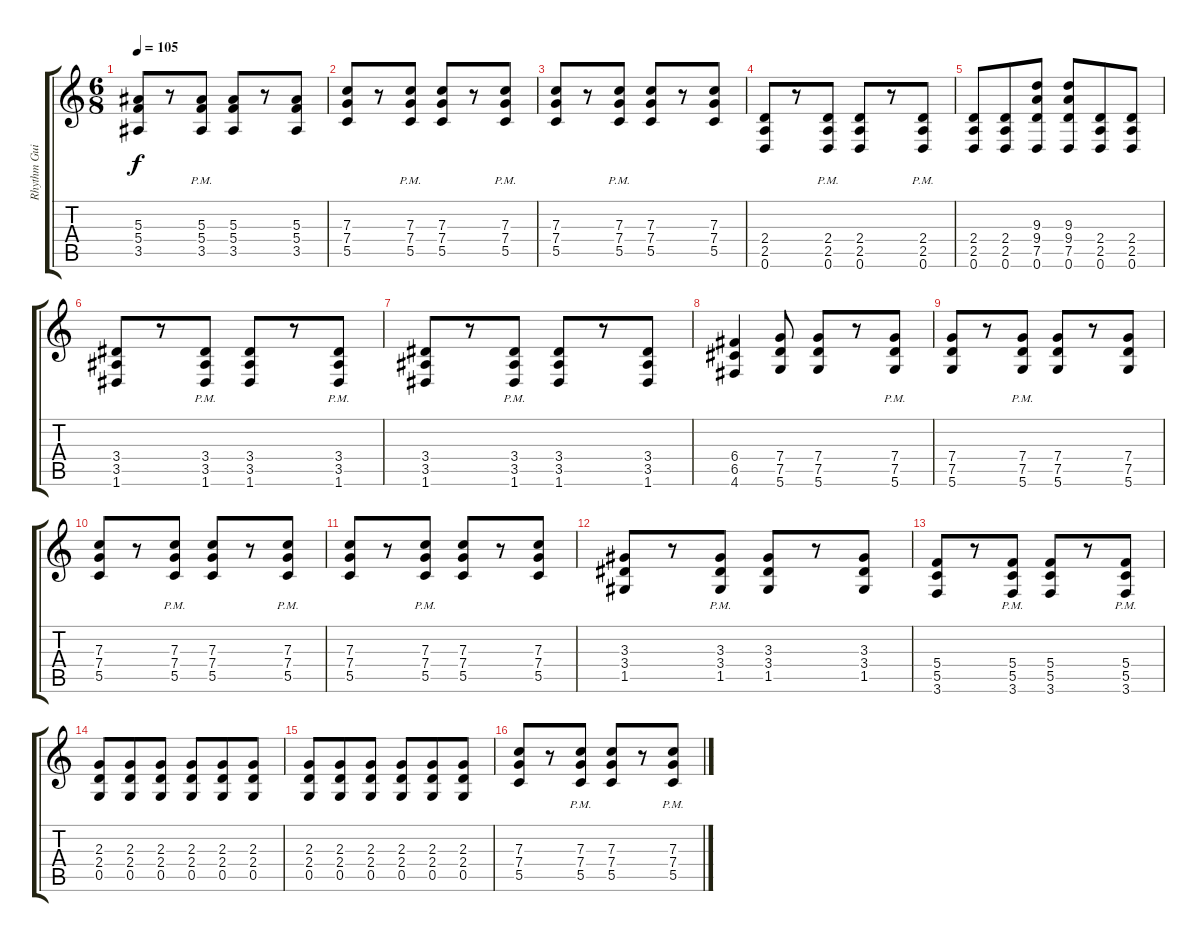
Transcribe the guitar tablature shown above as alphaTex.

\track ("Rhythm Guitar 2" "Rhythm Gui") {instrument distortionguitar}
\staff {score tabs}
\tuning (D4 A3 F3 C3 G2 D2) {hide}
\ts (6 8)
\tempo 105
\clef g2
\ks c
(5.3 5.4 3.5).8{dy f} r.8 (5.3{pm} 5.4{pm} 3.5{pm}).8 (5.3 5.4 3.5).8 r.8 (5.3 5.4 3.5).8 |
(7.3 7.4 5.5).8 r.8 (7.3{pm} 7.4{pm} 5.5{pm}).8 (7.3 7.4 5.5).8 r.8 (7.3{pm} 7.4{pm} 5.5{pm}).8 |
(7.3 7.4 5.5).8 r.8 (7.3{pm} 7.4{pm} 5.5{pm}).8 (7.3 7.4 5.5).8 r.8 (7.3 7.4 5.5).8 |
(2.4 2.5 0.6).8 r.8 (2.4{pm} 2.5{pm} 0.6{pm}).8 (2.4 2.5 0.6).8 r.8 (2.4{pm} 2.5{pm} 0.6{pm}).8 |
(2.4 2.5 0.6).8 (2.4 2.5 0.6).8 (9.3 9.4 7.5 0.6).8 (9.3 9.4 7.5 0.6).8 (2.4 2.5 0.6).8 (2.4 2.5 0.6).8 |
(3.4 3.5 1.6).8 r.8 (3.4{pm} 3.5{pm} 1.6{pm}).8 (3.4 3.5 1.6).8 r.8 (3.4{pm} 3.5{pm} 1.6{pm}).8 |
(3.4 3.5 1.6).8 r.8 (3.4{pm} 3.5{pm} 1.6{pm}).8 (3.4 3.5 1.6).8 r.8 (3.4 3.5 1.6).8 |
(6.4 6.5 4.6).4 (7.4 7.5 5.6).8 (7.4 7.5 5.6).8 r.8 (7.4{pm} 7.5{pm} 5.6{pm}).8 |
(7.4 7.5 5.6).8 r.8 (7.4{pm} 7.5{pm} 5.6{pm}).8 (7.4 7.5 5.6).8 r.8 (7.4 7.5 5.6).8 |
(7.3 7.4 5.5).8 r.8 (7.3{pm} 7.4{pm} 5.5{pm}).8 (7.3 7.4 5.5).8 r.8 (7.3{pm} 7.4{pm} 5.5{pm}).8 |
(7.3 7.4 5.5).8 r.8 (7.3{pm} 7.4{pm} 5.5{pm}).8 (7.3 7.4 5.5).8 r.8 (7.3 7.4 5.5).8 |
(3.3 3.4 1.5).8 r.8 (3.3{pm} 3.4{pm} 1.5{pm}).8 (3.3 3.4 1.5).8 r.8 (3.3 3.4 1.5).8 |
(5.4 5.5 3.6).8 r.8 (5.4{pm} 5.5{pm} 3.6{pm}).8 (5.4 5.5 3.6).8 r.8 (5.4{pm} 5.5{pm} 3.6{pm}).8 |
(2.3 2.4 0.5).8 (2.3 2.4 0.5).8 (2.3 2.4 0.5).8 (2.3 2.4 0.5).8 (2.3 2.4 0.5).8 (2.3 2.4 0.5).8 |
(2.3 2.4 0.5).8 (2.3 2.4 0.5).8 (2.3 2.4 0.5).8 (2.3 2.4 0.5).8 (2.3 2.4 0.5).8 (2.3 2.4 0.5).8 |
(7.3 7.4 5.5).8 r.8 (7.3{pm} 7.4{pm} 5.5{pm}).8 (7.3 7.4 5.5).8 r.8 (7.3{pm} 7.4{pm} 5.5{pm}).8
